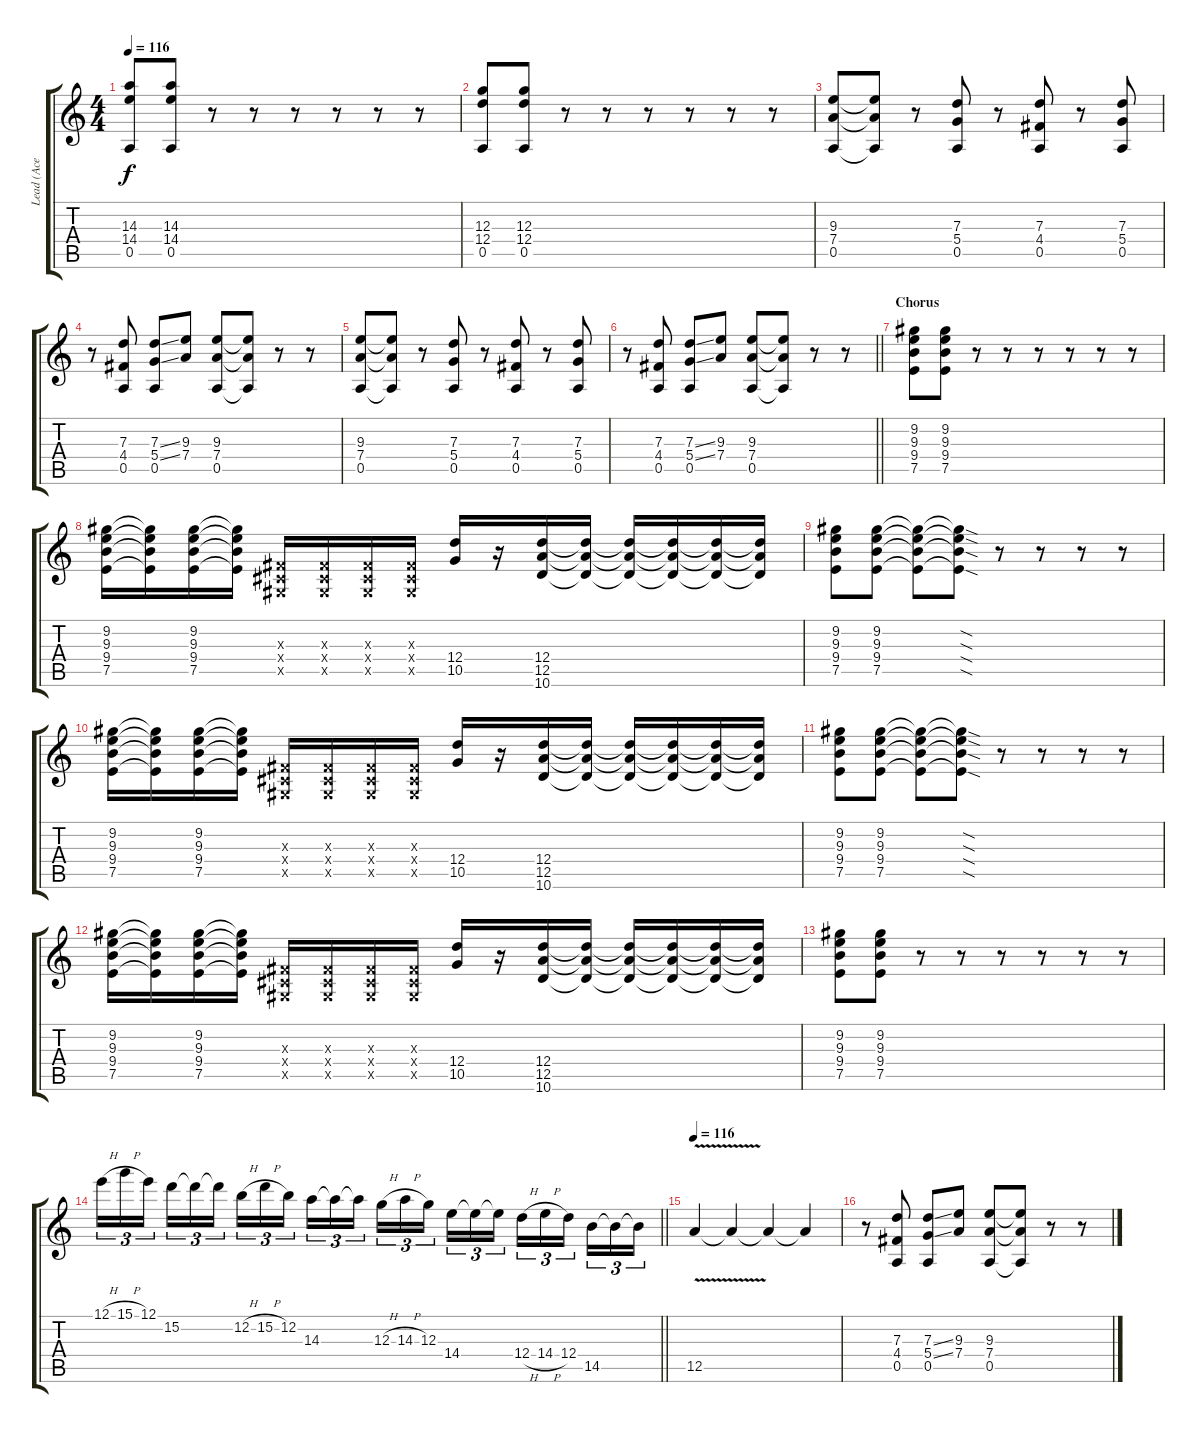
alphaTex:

\track ("Lead (Ace Frehley)" "Lead (Ace ") {instrument overdrivenguitar}
\staff {score tabs}
\tuning (E4 B3 G3 D3 A2 E2) {hide}
\ts (4 4)
\tempo 116
\clef g2
\ks c
(14.3 14.4 0.5).8{dy f} (14.3 14.4 0.5).8 r.8 r.8 r.8 r.8 r.8 r.8 |
(12.3 12.4 0.5).8 (12.3 12.4 0.5).8 r.8 r.8 r.8 r.8 r.8 r.8 |
(9.3 7.4 0.5).8 (9.3{t} 7.4{t} 0.5{t}).8 r.8 (7.3 5.4 0.5).8 r.8 (7.3 4.4 0.5).8 r.8 (7.3 5.4 0.5).8 |
r.8 (7.3 4.4 0.5).8 (7.3{ss} 5.4{ss} 0.5).8 (9.3 7.4).8 (9.3 7.4 0.5).8 (9.3{t} 7.4{t} 0.5{t}).8 r.8 r.8 |
(9.3 7.4 0.5).8 (9.3{t} 7.4{t} 0.5{t}).8 r.8 (7.3 5.4 0.5).8 r.8 (7.3 4.4 0.5).8 r.8 (7.3 5.4 0.5).8 |
\barLineRight lightlight
r.8 (7.3 4.4 0.5).8 (7.3{ss} 5.4{ss} 0.5).8 (9.3 7.4).8 (9.3 7.4 0.5).8 (9.3{t} 7.4{t} 0.5{t}).8 r.8 r.8 |
\section ("" "Chorus")
(9.2 9.3 9.4 7.5).8 (9.2 9.3 9.4 7.5).8 r.8 r.8 r.8 r.8 r.8 r.8 |
(9.2 9.3 9.4 7.5).16 (9.2{t} 9.3{t} 9.4{t} 7.5{t}).16 (9.2 9.3 9.4 7.5).16 (9.2{t} 9.3{t} 9.4{t} 7.5{t}).16 (-1.3{x} -1.4{x} -1.5{x}).16 (-1.3{x} -1.4{x} -1.5{x}).16 (-1.3{x} -1.4{x} -1.5{x}).16 (-1.3{x} -1.4{x} -1.5{x}).16 (12.4 10.5).16 r.16 (12.4 12.5 10.6).16 (12.4{t} 12.5{t} 10.6{t}).16 (12.4{t} 12.5{t} 10.6{t}).16 (12.4{t} 12.5{t} 10.6{t}).16 (12.4{t} 12.5{t} 10.6{t}).16 (12.4{t} 12.5{t} 10.6{t}).16 |
(9.2 9.3 9.4 7.5).8 (9.2 9.3 9.4 7.5).8 (9.2{t} 9.3{t} 9.4{t} 7.5{t}).8 (9.2{sod t} 9.3{sod t} 9.4{sod t} 7.5{sod t}).8 r.8 r.8 r.8 r.8 |
(9.2 9.3 9.4 7.5).16 (9.2{t} 9.3{t} 9.4{t} 7.5{t}).16 (9.2 9.3 9.4 7.5).16 (9.2{t} 9.3{t} 9.4{t} 7.5{t}).16 (-1.3{x} -1.4{x} -1.5{x}).16 (-1.3{x} -1.4{x} -1.5{x}).16 (-1.3{x} -1.4{x} -1.5{x}).16 (-1.3{x} -1.4{x} -1.5{x}).16 (12.4 10.5).16 r.16 (12.4 12.5 10.6).16 (12.4{t} 12.5{t} 10.6{t}).16 (12.4{t} 12.5{t} 10.6{t}).16 (12.4{t} 12.5{t} 10.6{t}).16 (12.4{t} 12.5{t} 10.6{t}).16 (12.4{t} 12.5{t} 10.6{t}).16 |
(9.2 9.3 9.4 7.5).8 (9.2 9.3 9.4 7.5).8 (9.2{t} 9.3{t} 9.4{t} 7.5{t}).8 (9.2{sod t} 9.3{sod t} 9.4{sod t} 7.5{sod t}).8 r.8 r.8 r.8 r.8 |
(9.2 9.3 9.4 7.5).16 (9.2{t} 9.3{t} 9.4{t} 7.5{t}).16 (9.2 9.3 9.4 7.5).16 (9.2{t} 9.3{t} 9.4{t} 7.5{t}).16 (-1.3{x} -1.4{x} -1.5{x}).16 (-1.3{x} -1.4{x} -1.5{x}).16 (-1.3{x} -1.4{x} -1.5{x}).16 (-1.3{x} -1.4{x} -1.5{x}).16 (12.4 10.5).16 r.16 (12.4 12.5 10.6).16 (12.4{t} 12.5{t} 10.6{t}).16 (12.4{t} 12.5{t} 10.6{t}).16 (12.4{t} 12.5{t} 10.6{t}).16 (12.4{t} 12.5{t} 10.6{t}).16 (12.4{t} 12.5{t} 10.6{t}).16 |
(9.2 9.3 9.4 7.5).8 (9.2 9.3 9.4 7.5).8 r.8 r.8 r.8 r.8 r.8 r.8 |
\barLineRight lightlight
12.1{h}.16{tu (3 2)} 15.1{h}.16{tu (3 2)} 12.1.16{tu (3 2) beam splitsecondary} 15.2.16{tu (3 2)} 15.2{t}.16{tu (3 2)} 15.2{t}.16{tu (3 2)} 12.2{h}.16{tu (3 2)} 15.2{h}.16{tu (3 2)} 12.2.16{tu (3 2) beam splitsecondary} 14.3.16{tu (3 2)} 14.3{t}.16{tu (3 2)} 14.3{t}.16{tu (3 2)} 12.3{h}.16{tu (3 2)} 14.3{h}.16{tu (3 2)} 12.3.16{tu (3 2) beam splitsecondary} 14.4.16{tu (3 2)} 14.4{t}.16{tu (3 2)} 14.4{t}.16{tu (3 2)} 12.4{h}.16{tu (3 2)} 14.4{h}.16{tu (3 2)} 12.4.16{tu (3 2) beam splitsecondary} 14.5.16{tu (3 2)} 14.5{t}.16{tu (3 2)} 14.5{t}.16{tu (3 2)} |
\tempo 116
12.5{v}.4 12.5{t}.4 12.5{t}.4 12.5{t}.4 |
r.8 (7.3 4.4 0.5).8 (7.3{ss} 5.4{ss} 0.5).8 (9.3 7.4).8 (9.3 7.4 0.5).8 (9.3{t} 7.4{t} 0.5{t}).8 r.8 r.8
